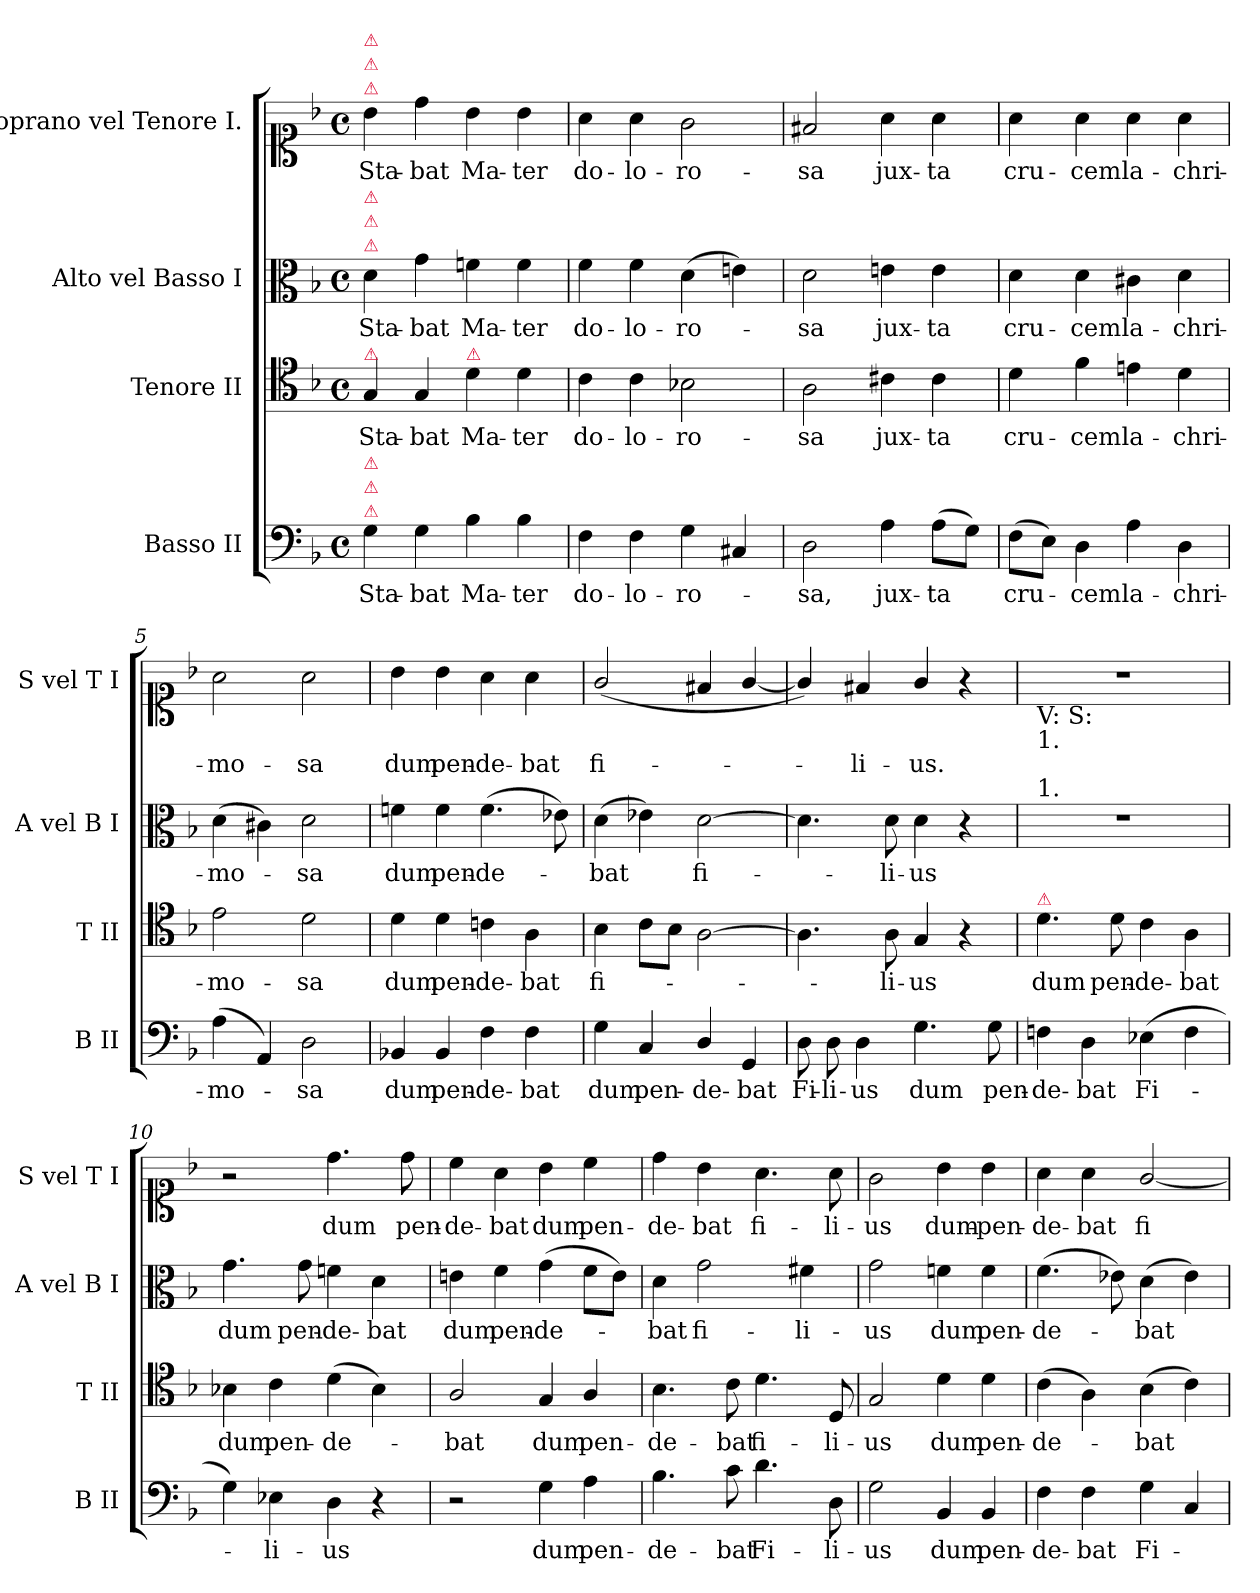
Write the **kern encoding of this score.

**kern	**text	**kern	**text	**kern	**text	**kern	**text
*part4	*part4	*part3	*part3	*part2	*part2	*part1	*part1
*staff4	*staff4	*staff3	*staff3	*staff2	*staff2	*staff1	*staff1
*I"Basso II	*	*I"Tenore II	*	*I"Alto vel Basso I	*	*I"Soprano vel Tenore I.	*
*I'B II	*	*I'T II	*	*I'A vel B I	*	*I'S vel T I	*
*clefF4	*	*clefC4	*	*clefC3	*	*clefC1	*
*k[b-]	*	*k[b-]	*	*k[b-]	*	*k[b-]	*
*M4/4	*	*M4/4	*	*M4/4	*	*M4/4	*
*met(c)	*	*met(c)	*	*met(c)	*	*met(c)	*
=1	=1	=1	=1	=1	=1	=1	=1
!	!	!	!	!	!	!LO:TX:a:color=crimson:t=⚠	!
!	!	!	!	!	!	!LO:TX:a:color=crimson:t=⚠	!
!	!	!	!	!	!	!LO:TX:a:color=crimson:t=⚠	!
!	!	!	!	!LO:TX:a:color=crimson:t=⚠	!	!	!
!	!	!	!	!LO:TX:a:color=crimson:t=⚠	!	!	!
!	!	!	!	!LO:TX:a:color=crimson:t=⚠	!	!	!
!	!	!LO:TX:a:color=crimson:t=⚠	!	!	!	!	!
!LO:TX:a:color=crimson:t=⚠	!	!	!	!	!	!	!
!LO:TX:a:color=crimson:t=⚠	!	!	!	!	!	!	!
!LO:TX:a:color=crimson:t=⚠	!	!	!	!	!	!	!
4G\	Sta-	4G/	Sta-	4d\	Sta-	4b-\	Sta-
4G\	-bat	4G/	-bat	4g\	-bat	4dd\	-bat
!	!	!LO:TX:a:color=crimson:t=⚠	!	!	!	!	!
4B-\	Ma-	4d\	Ma-	4fn\	Ma-	4b-\	Ma-
4B-\	-ter	4d\	-ter	4f\	-ter	4b-\	-ter
=2	=2	=2	=2	=2	=2	=2	=2
4F\	do-	4c\	do-	4f\	do-	4a\	do-
4F\	-lo-	4c\	-lo-	4f\	-lo-	4a\	-lo-
4G\	-ro-	2B-X\	-ro-	(4d\	-ro-	2g\	-ro-
4C#X/	.	.	.	4en\)	.	.	.
=3	=3	=3	=3	=3	=3	=3	=3
2D\	-sa,	2A\	-sa	2d\	-sa	2f#X/	-sa
4A\	jux-	4c#X\	jux-	4en\	jux-	4a\	jux-
(8A\L	-ta	4c#\	-ta	4e\	-ta	4a\	-ta
8G\J)	.	.	.	.	.	.	.
=4	=4	=4	=4	=4	=4	=4	=4
(8F\L	cru-	4d\	cru-	4d\	cru-	4a\	cru-
8E\J)	.	.	.	.	.	.	.
4D\	-cem	4f\	-cem	4d\	-cem	4a\	-cem
4A\	la-	4en\	la-	4c#X\	la-	4a\	la-
4D\	-chri-	4d\	-chri-	4d\	-chri-	4a\	-chri-
=5	=5	=5	=5	=5	=5	=5	=5
(4A\	-mo-	2e\	-mo-	(4d\	-mo-	2a\	-mo-
4AA/)	.	.	.	4c#X\)	.	.	.
2D\	-sa	2d\	-sa	2d\	-sa	2a\	-sa
=6	=6	=6	=6	=6	=6	=6	=6
4BB-X/	dum	4d\	dum	4fn\	dum	4b-\	dum
4BB-/	pen-	4d\	pen-	4f\	pen-	4b-\	pen-
4F\	-de-	4cn\	-de-	(4.f\	-de-	4a\	-de-
4F\	-bat	4A\	-bat	.	.	4a\	-bat
.	.	.	.	8e-X\)	.	.	.
=7	=7	=7	=7	=7	=7	=7	=7
4G\	dum	4B-\	fi-	(4d\	-bat	(>2g/	fi-
4C/	pen-	8c\L	.	4e-X\)	.	.	.
.	.	8B-\J	.	.	.	.	.
4D/	-de-	[2A\	.	[2d\	fi-	4f#X/	.
4GG/	-bat	.	.	.	.	[4g/	.
=8	=8	=8	=8	=8	=8	=8	=8
8D\	Fi-	4.A\]	.	4.d\]	.	4g/])	.
8D\	-li-	.	.	.	.	.	.
4D\	-us	.	.	.	.	4f#X/	-li-
.	.	8A\	-li-	8d\	-li-	.	.
4.G\	dum	4G/	-us	4d\	-us	4g/	-us.
.	.	4r	.	4r	.	4r	.
8G\	pen-	.	.	.	.	.	.
=9	=9	=9	=9	=9	=9	=9	=9
!	!	!	!	!	!	!LO:TX:b:t=V&colon; S&colon;	!
!	!	!	!	!	!	!LO:TX:b:t=1.	!
!	!	!	!	!LO:TX:a:t=1.	!	!	!
!	!	!LO:TX:a:color=crimson:t=⚠	!	!	!	!	!
4Fn\	-de-	4.d\	dum	1r	.	1r	.
4D\	-bat	.	.	.	.	.	.
.	.	8d\	pen-	.	.	.	.
(4E-X\	Fi-	4c\	-de-	.	.	.	.
4F\	.	4A\	-bat	.	.	.	.
=10	=10	=10	=10	=10	=10	=10	=10
4G\)	.	4B-X\	dum	4.g\	dum	2r	.
4E-X\	-li-	4c\	pen-	.	.	.	.
.	.	.	.	8g\	pen-	.	.
4D\	-us	(4d\	-de-	4fn\	-de-	4.dd\	dum
4r	.	4B-\)	.	4d\	-bat	.	.
.	.	.	.	.	.	8dd\	pen-
=11	=11	=11	=11	=11	=11	=11	=11
2r	.	2A/	-bat	4en\	dum	4cc\	-de-
.	.	.	.	4f\	pen-	4a\	-bat
4G\	dum	4G/	dum	(4g\	-de-	4b-\	dum
4A\	pen-	4A/	pen-	8f\L	.	4cc\	pen-
.	.	.	.	8e\J)	.	.	.
=12	=12	=12	=12	=12	=12	=12	=12
4.B-\	-de-	4.B-\	-de-	4d\	-bat	4dd\	-de-
.	.	.	.	2g\	fi-	4b-\	-bat
8c\	-bat	8c\	-bat	.	.	.	.
4.d\	Fi-	4.d\	fi-	.	.	4.a\	fi-
.	.	.	.	4f#X\	-li-	.	.
8D\	-li-	8D/	-li-	.	.	8a\	-li-
=13	=13	=13	=13	=13	=13	=13	=13
2G\	-us	2G/	-us	2g\	-us	2g\	-us
4BB-/	dum	4d\	dum	4fn\	dum	4b-\	dum-
4BB-/	pen-	4d\	pen-	4f\	pen-	4b-\	-pen-
=14	=14	=14	=14	=14	=14	=14	=14
4F\	-de-	(4c\	-de-	(4.f\	-de-	4a\	-de-
4F\	-bat	4A\)	.	.	.	4a\	-bat
.	.	.	.	8e-X\)	.	.	.
4G\	Fi-	(4B-\	-bat	(4d\	-bat	[2g/	fi-
4C/	.	4c\)	.	4e-\)	.	.	.
=	=	=	=	=	=	=	=
*-	*-	*-	*-	*-	*-	*-	*-
